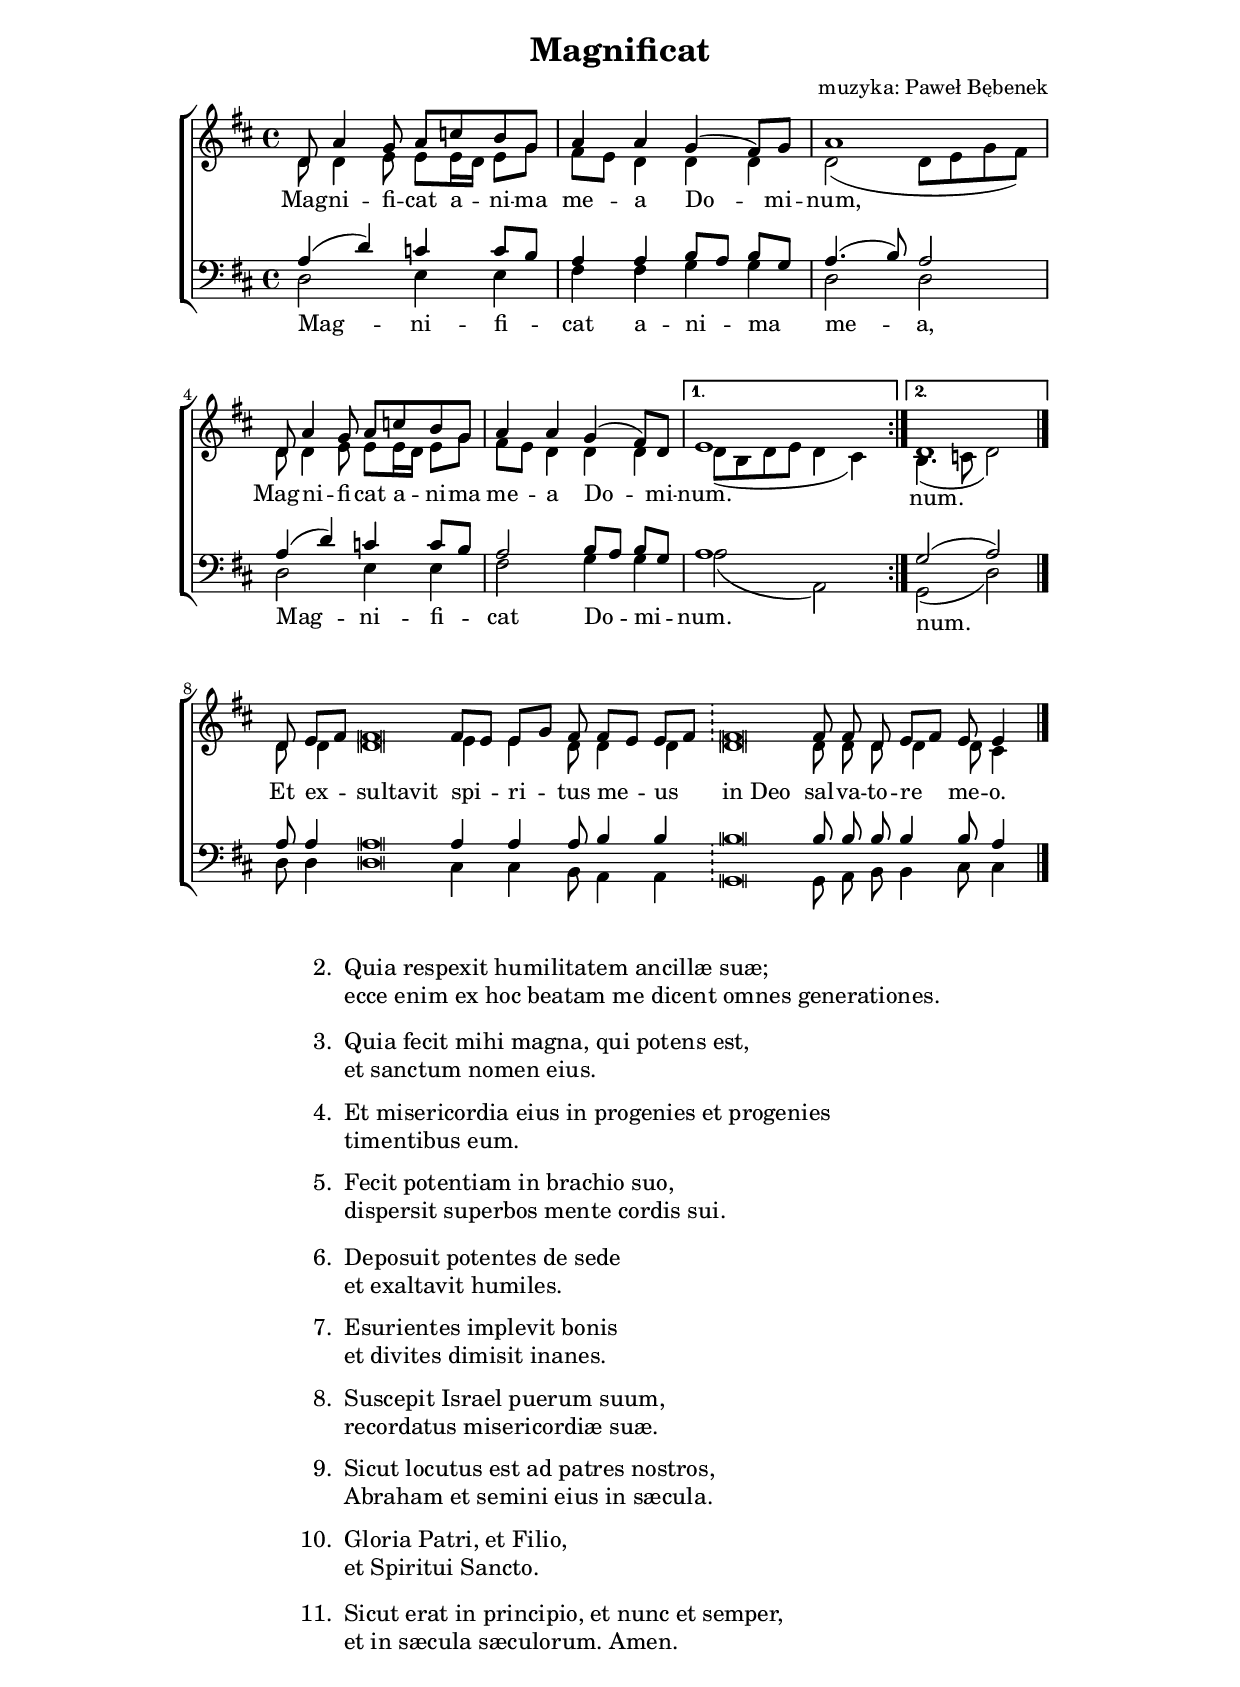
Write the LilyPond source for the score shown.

\version "2.17.3"
#(set-global-staff-size 18)

m = #(define-music-function (parser location off) (number?)
       #{
         \once \override Lyrics.LyricText #'X-offset = #off
       #})

\header	{
  title = "Magnificat"
  composer = "muzyka: Paweł Bębenek"
}

\paper {
  line-width = 145 \mm
  top-margin = 10 \mm
  system-system-spacing #'basic-distance = #16
  % markup-system-spacing #'basic-distance = #15
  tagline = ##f
}
%--------------------------------MELODY--------------------------------
sopranomelody = \relative f' {
  \dynamicUp
  \key d \major
  \time 4/4
  \repeat volta 2 {
    d8 a'4 g8 a c b g
    a4 a \shape Slur #'((0 . 0)(0 . -0.55)(0.2 . -0.6)(0 . -0.2)) g( fis8) g
    a1
    d,8 a'4 g8 a c b g
    a4 a g( fis8) d
  }
  \alternative {
    { e1 }
    { d1 }
  }
  \bar "|."
  \cadenzaOn
  d8 e [ \melisma fis ] \melismaEnd fis\breve
  fis8 [ \melisma e8 ] \melismaEnd e [ \melisma g ] \melismaEnd
  fis8
  fis [ \melisma e ] \melismaEnd e [ \melisma fis ] \melismaEnd
  \bar "dashed"
  fis\breve
  fis8 fis d e [ \melisma fis ] \melismaEnd e e4
  \cadenzaOff
  \bar "|."
}
altomelody = \relative f' {
  \dynamicUp
  \key d \major
  \time 4/4
  \repeat volta 2 {
    \tweak Stem #'length 5 d8 d4 e8 e e16\melisma d\melismaEnd e8 g
    fis8\melisma e\melismaEnd d4 d d
    \shape Slur #'((0.2 . 1) (1 . 0) (-1 . 0) (0 . 0)) d2 ( d8 e g fis)
    d8 d4 e8 e e16\melisma d\melismaEnd e8 g
    fis8\melisma e\melismaEnd d4 d d
  }
  \alternative {
    {
      \shape Slur #'((0 . 0.2) (0 . 0.8) (0 . 1) (-0.5 . 1.4))
      \tweak Beam #'positions #'(-5.3 . -5)
      d8( b d e d4 cis)
    }
    {
      \shape Slur #'((0 . 0.4) (0 . 0.5) (-0.3 . 0.1) (-0.4 . 0.3))
      b4.( \tweak Stem #'length #5.5 c8 d2)
    }
  }
  \bar "|."
  \cadenzaOn
  d8 d4 d\breve e4 e d8 d4 d
  \bar "dashed"
  d\breve d8 d d d4 d8 cis4
  \cadenzaOff
  \bar "|."
}
tenormelody = \relative f {
  \dynamicUp
  \key d \major
  \time 4/4
  \repeat volta 2 {
    a4( d) c c8\melisma b\melismaEnd
    a4 a b8[\melisma a]\melismaEnd b[\melisma g]\melismaEnd
    a4.( b8) a2
    a4( d) c c8\melisma b\melismaEnd
    a2 b8[\melisma a]\melismaEnd b[\melisma g]\melismaEnd
  }
  \alternative {
    { a1 }
    { g2( a) }
  }
  \bar "|."
  \cadenzaOn
  a8 a4 a\breve a4 a4 a8 b4 b4
  \bar "dashed"
  b\breve b8 b b b4 b8 a4
  \cadenzaOff
  \bar "|."
}
bassmelody = \relative f {
  \dynamicUp
  \key d \major
  \time 4/4
  \repeat volta 2 {
    \tweak Stem #'length #5.5 d2 e4 e
    fis fis g g
    d2 d
    \tweak Stem #'length #5.5 d2 e4 e
    fis2 g4 g
  }
  \alternative {
    {
      \shape Slur #'((0 . -0.4)(0 . -1)(-0.5 . 0)(0 . 0))
      a2( a,)
    }
    { \tweak Stem #'length #4 g( d') }
  }
  \bar "|."
  \cadenzaOn
  d8 d4 d\breve cis4 cis b8 a4 a
  \bar "dashed"
  g\breve g8 a b b4 cis8 cis4
  \cadenzaOff
  \bar "|."
}
%--------------------------------LYRICS--------------------------------
womentext = \lyricmode {
  Mag -- ni -- fi -- cat a -- ni -- ma me -- a
  Do -- \tweak #'X-offset #-1.5 mi -- num,
  \tweak #'X-offset #-2.5 Mag -- \tweak #'X-offset #0 ni -- fi -- cat a -- ni -- ma me -- a
  Do -- \tweak #'X-offset #-1.2 mi -- num.
  \tweak #'Y-offset #-0.4 \tweak #'X-offset #-0.8 num.

  \overrideProperty #"Score.NonMusicalPaperColumn"
  #'line-break-system-details #'((alignment-distances . (15)))

  \override LyricText #'extra-offset = #'(0 . -0.5)
  \override LyricHyphen #'extra-offset = #'(0 . -0.5)
  Et ex -- \tweak #'X-offset #-0.7 sultavit spi -- ri -- tus me -- us
  \tweak #'X-offset #-0.3 in_Deo sal -- va -- to -- re me -- o.
}

mentext = \lyricmode {
  Mag -- ni -- fi -- cat a -- ni -- ma me -- a,
  Mag -- ni -- fi -- cat Do -- mi -- num.
  \tweak #'Y-offset #-0.55 num.
}

stanzas = \markup {
  \fill-line {
    \large {
      \hspace #1
      \column {
        \line {
          "  2. "
          \column {
            "Quia respexit humilitatem ancillæ suæ;"
            "ecce enim ex hoc beatam me dicent omnes generationes."
          }
        }
        \vspace #0.5
        \line {
          "  3. "
          \column {
            "Quia fecit mihi magna, qui potens est,"
            "et sanctum nomen eius."
          }
        }
        \vspace #0.5
        \line {
          "  4. "
          \column {
            "Et misericordia eius in progenies et progenies"
            "timentibus eum."
          }
        }
        \vspace #0.5
        \line {
          "  5. "
          \column {
            "Fecit potentiam in brachio suo,"
            "dispersit superbos mente cordis sui."
          }
        }
        \vspace #0.5
        \line {
          "  6. "
          \column {
            "Deposuit potentes de sede"
            "et exaltavit humiles."
          }
        }
        \vspace #0.5
        \line {
          "  7. "
          \column {
            "Esurientes implevit bonis"
            "et divites dimisit inanes."
          }
        }
        \vspace #0.5
        \line {
          "  8. "
          \column {
            "Suscepit Israel puerum suum,"
            "recordatus misericordiæ suæ."
          }
        }
        \vspace #0.5
        \line {
          "  9. "
          \column {
            "Sicut locutus est ad patres nostros,"
            "Abraham et semini eius in sæcula."
          }
        }
        \vspace #0.5
        \line {
          "10. "
          \column {
            "Gloria Patri, et Filio,"
            "et Spiritui Sancto."
          }
        }
        \vspace #0.5
        \line {
          "11. "
          \column {
            "Sicut erat in principio, et nunc et semper,"
            "et in sæcula sæculorum. Amen."
          }
        }
      }
      \hspace #0.1
    }
  }
}
%--------------------------------ALL-FILE VARIABLE--------------------------------

\score {
  \new ChoirStaff <<
    \new Staff = women <<
      \clef treble
      \new Voice = soprano {
        \voiceOne
        \sopranomelody
      }
      \new Voice = alto {
        \voiceTwo
        \altomelody
      }
    >>
    \new Lyrics = sopranolyrics \with {
      \override VerticalAxisGroup #'nonstaff-unrelatedstaff-spacing #'padding = #2
      \override VerticalAxisGroup #'nonstaff-relatedstaff-spacing #'padding = #0.4
    }
    \lyricsto soprano \womentext

    \new Staff = men <<
      \clef bass
      \new Voice = tenor {
        \voiceOne
        \tenormelody
      }
      \new Voice = bass {
        \voiceTwo
        \bassmelody
      }
    >>
    \new Lyrics = menlyrics \with {
      \override VerticalAxisGroup #'nonstaff-relatedstaff-spacing #'padding = #0.4
    }
    \lyricsto tenor \mentext
  >>
  \layout {
    indent = 0\cm
    \override NoteHead #'style = #'altdefault
  }
}

\stanzas